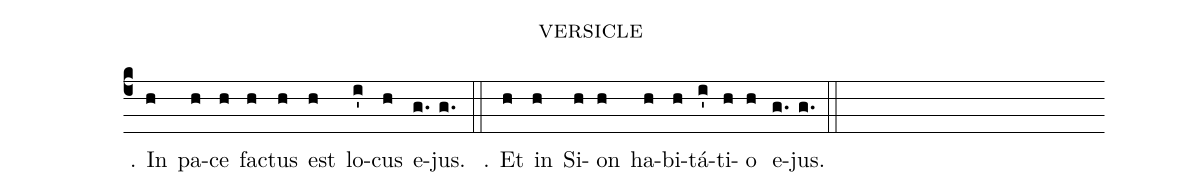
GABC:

name: versicle;
%%
(c4)℣. {I}n(h) pa(h)ce(h) fa(h)ctus(h) est(h) lo(i')cus(h) e(g.)jus.(g.) (::)
℟. Et(h) in(h) Si(h)on(h) ha(h)bi(h)tá(i')ti(h)o(h) e(g.)jus.(g.) (::)
